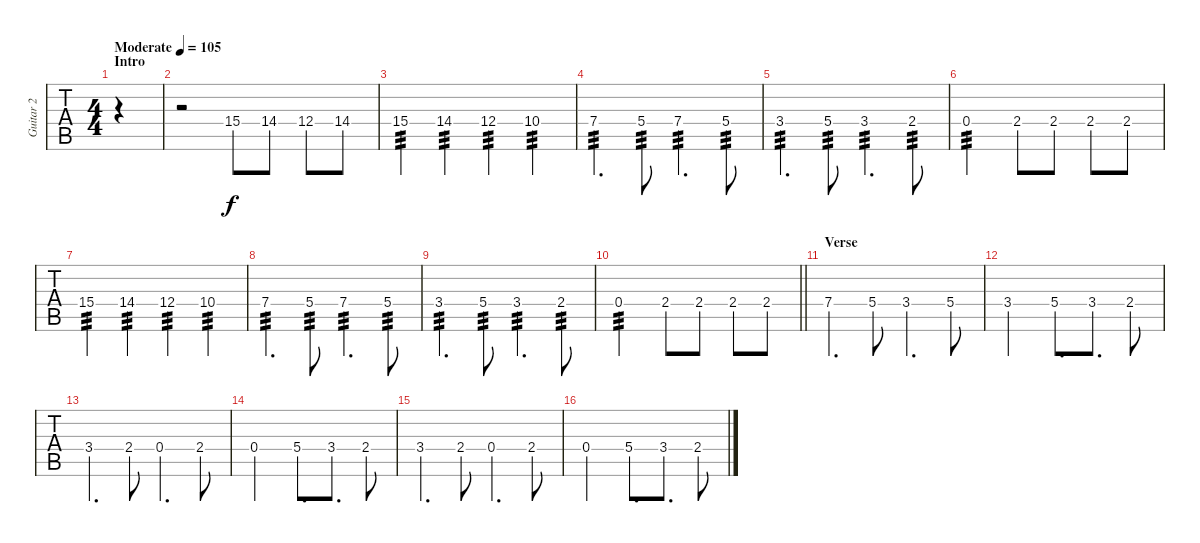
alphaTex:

\track ("Guitar 2" "Guitar 2") {instrument overdrivenguitar}
\staff {tabs}
\tuning (E4 B3 G3 D3 A2 E2) {hide}
\ts (4 4)
\section ("" "Intro")
\tempo (105 "Moderate")
\clef g2
\ks c
|
r.2 15.4.8 14.4.8 12.4.8 14.4.8 |
15.4.4{tp 3} 14.4.4{tp 3} 12.4.4{tp 3} 10.4.4{tp 3} |
7.4.4{d tp 3} 5.4.8{tp 3} 7.4.4{d tp 3} 5.4.8{tp 3} |
3.4.4{d tp 3} 5.4.8{tp 3} 3.4.4{d tp 3} 2.4.8{tp 3} |
0.4.2{tp 3} 2.4.8 2.4.8 2.4.8 2.4.8 |
15.4.4{tp 3} 14.4.4{tp 3} 12.4.4{tp 3} 10.4.4{tp 3} |
7.4.4{d tp 3} 5.4.8{tp 3} 7.4.4{d tp 3} 5.4.8{tp 3} |
3.4.4{d tp 3} 5.4.8{tp 3} 3.4.4{d tp 3} 2.4.8{tp 3} |
\barLineRight lightlight
0.4.2{tp 3} 2.4.8 2.4.8 2.4.8 2.4.8 |
\section ("" "Verse")
7.4.4{d} 5.4.8 3.4.4{d} 5.4.8 |
3.4.2 5.4.8{d} 3.4.8{d} 2.4.8 |
3.4.4{d} 2.4.8 0.4.4{d} 2.4.8 |
0.4.2 5.4.8{d} 3.4.8{d} 2.4.8 |
3.4.4{d} 2.4.8 0.4.4{d} 2.4.8 |
0.4.2 5.4.8{d} 3.4.8{d} 2.4.8
